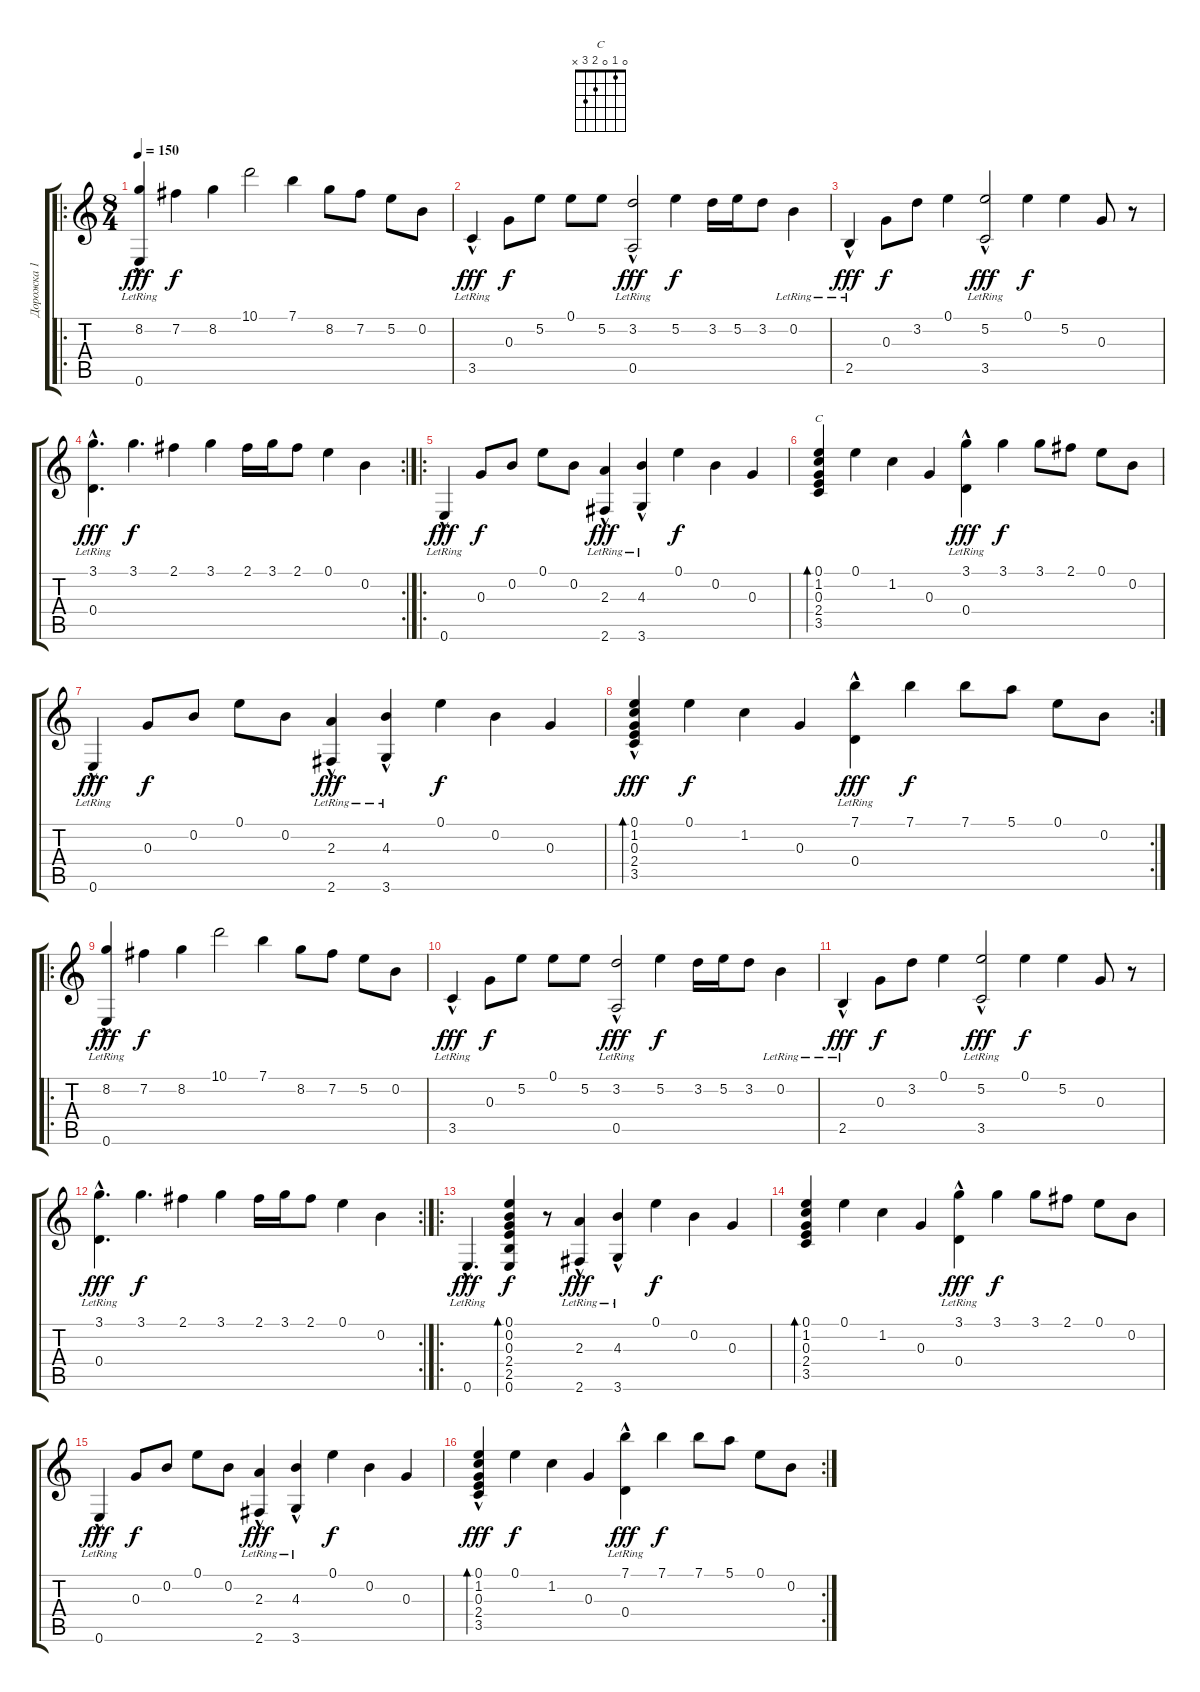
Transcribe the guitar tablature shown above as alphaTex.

\track ("Дорожка 1" "Дорожка 1") {instrument acousticguitarnylon}
\staff {score tabs}
\tuning (E4 B3 G3 D3 A2 E2) {hide}
\chord ("C" 0 1 0 2 3 x)
\ro
\ts (8 4)
\tempo 150
\clef g2
\ks c
(8.2{hac} 0.6{hac lr}).4{dy fff} 7.2.4{dy f} 8.2.4 10.1.2 7.1.4 8.2.8 7.2.8 5.2.8 0.2.8 |
3.5{hac lr}.4{dy fff} 0.3.8{dy f} 5.2.8 0.1.8 5.2.8 (3.2 0.5{hac lr}).2{dy fff} 5.2.4{dy f} 3.2.16 5.2.16 3.2.8 0.2{lr}.4 |
2.5{hac lr}.4{dy fff} 0.3.8{dy f} 3.2.8 0.1.4 (5.2 3.5{hac lr}).2{dy fff} 0.1.4{dy f} 5.2.4 0.3.8 r.8 |
\rc 2
(3.1 0.4{hac lr}).4{d dy fff} 3.1.4{d dy f} 2.1.4 3.1.4 2.1.16 3.1.16 2.1.8 0.1.4 0.2.4 |
\ro
0.6{hac lr}.4{dy fff} 0.3.8{dy f} 0.2.8 0.1.8 0.2.8 (2.3{hac lr} 2.6{hac lr}).4{dy fff} (4.3{hac lr} 3.6{hac lr}).4 0.1.4{dy f} 0.2.4 0.3.4 |
(0.1 1.2 0.3 2.4 3.5).4{bd 240 ch "C"} 0.1.4 1.2.4 0.3.4 (3.1{hac} 0.4{hac lr}).4{dy fff} 3.1.4{dy f} 3.1.8 2.1.8 0.1.8 0.2.8 |
0.6{hac lr}.4{dy fff} 0.3.8{dy f} 0.2.8 0.1.8 0.2.8 (2.3{hac lr} 2.6{hac lr}).4{dy fff} (4.3{hac lr} 3.6{hac lr}).4 0.1.4{dy f} 0.2.4 0.3.4 |
\rc 2
(0.1 1.2 0.3 2.4 3.5{hac}).4{bd 240 dy fff} 0.1.4{dy f} 1.2.4 0.3.4 (7.1{hac} 0.4{hac lr}).4{dy fff} 7.1.4{dy f} 7.1.8 5.1.8 0.1.8 0.2.8 |
\ro
(8.2{hac} 0.6{hac lr}).4{dy fff} 7.2.4{dy f} 8.2.4 10.1.2 7.1.4 8.2.8 7.2.8 5.2.8 0.2.8 |
3.5{hac lr}.4{dy fff} 0.3.8{dy f} 5.2.8 0.1.8 5.2.8 (3.2 0.5{hac lr}).2{dy fff} 5.2.4{dy f} 3.2.16 5.2.16 3.2.8 0.2{lr}.4 |
2.5{hac lr}.4{dy fff} 0.3.8{dy f} 3.2.8 0.1.4 (5.2 3.5{hac lr}).2{dy fff} 0.1.4{dy f} 5.2.4 0.3.8 r.8 |
\rc 2
(3.1 0.4{hac lr}).4{d dy fff} 3.1.4{d dy f} 2.1.4 3.1.4 2.1.16 3.1.16 2.1.8 0.1.4 0.2.4 |
\ro
0.6{hac lr}.4{d dy fff} (0.1 0.2 0.3 2.4 2.5 0.6).4{bd 480 dy f} r.8 (2.3{hac lr} 2.6{hac lr}).4{dy fff} (4.3{hac lr} 3.6{hac lr}).4 0.1.4{dy f} 0.2.4 0.3.4 |
(0.1 1.2 0.3 2.4 3.5).4{bd 240} 0.1.4 1.2.4 0.3.4 (3.1{hac} 0.4{hac lr}).4{dy fff} 3.1.4{dy f} 3.1.8 2.1.8 0.1.8 0.2.8 |
0.6{hac lr}.4{dy fff} 0.3.8{dy f} 0.2.8 0.1.8 0.2.8 (2.3{hac lr} 2.6{hac lr}).4{dy fff} (4.3{hac lr} 3.6{hac lr}).4 0.1.4{dy f} 0.2.4 0.3.4 |
\rc 2
(0.1 1.2 0.3 2.4 3.5{hac}).4{bd 240 dy fff} 0.1.4{dy f} 1.2.4 0.3.4 (7.1{hac} 0.4{hac lr}).4{dy fff} 7.1.4{dy f} 7.1.8 5.1.8 0.1.8 0.2.8
